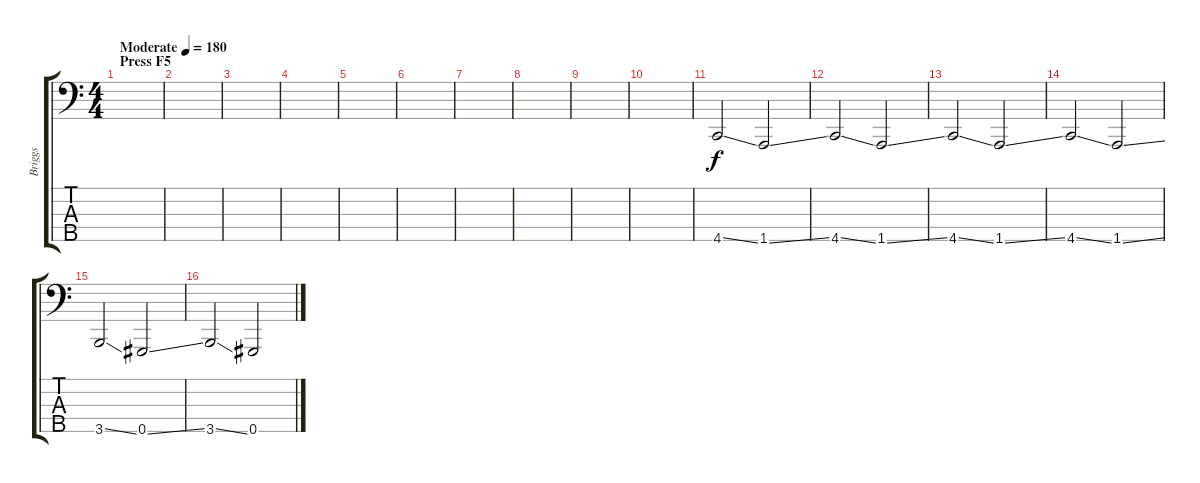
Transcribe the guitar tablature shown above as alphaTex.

\track ("Briggs" "Briggs") {instrument electricbassfinger}
\staff {score tabs}
\tuning (E2 B1 Gb1 Db1 Ab0) {hide}
\ts (4 4)
\section ("" "Press F5")
\tempo (180 "Moderate")
\clef f4
\ks c
|
|
|
|
|
|
|
|
|
|
4.5{ss}.2 1.5{ss}.2 |
4.5{ss}.2 1.5{ss}.2 |
4.5{ss}.2 1.5{ss}.2 |
4.5{ss}.2 1.5{ss}.2 |
3.5{ss}.2 0.5{ss}.2 |
3.5{ss}.2 0.5{ss}.2
